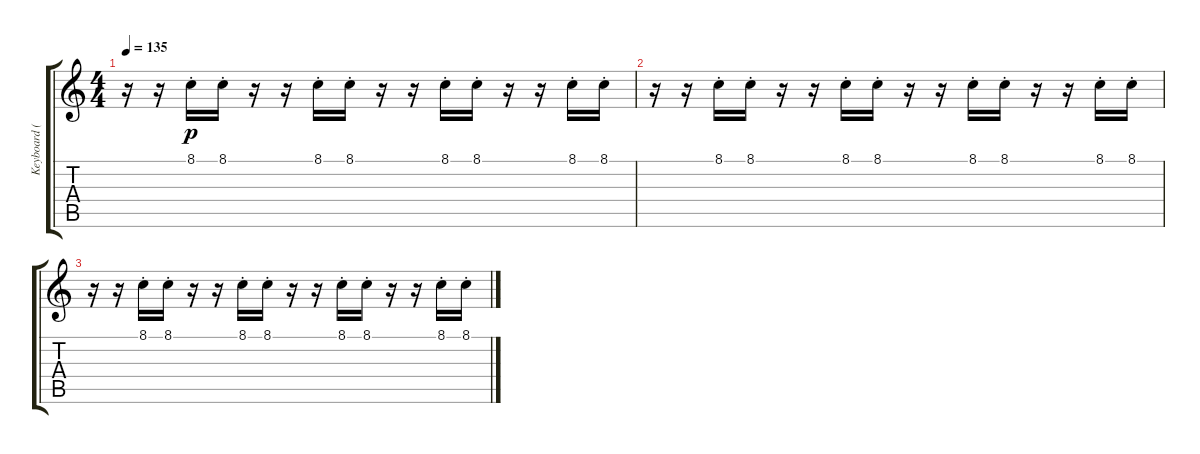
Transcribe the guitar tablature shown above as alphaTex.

\track ("Keyboard (2)" "Keyboard (") {instrument lead2sawtooth}
\staff {score tabs}
\tuning (E4 B3 G3 D3 A2 E2) {hide}
\ts (4 4)
\tempo 135
\clef g2
\ks c
r.16{dy p} r.16 8.1{st}.16 8.1{st}.16 r.16 r.16 8.1{st}.16 8.1{st}.16 r.16 r.16 8.1{st}.16 8.1{st}.16 r.16 r.16 8.1{st}.16 8.1{st}.16 |
r.16 r.16 8.1{st}.16 8.1{st}.16 r.16 r.16 8.1{st}.16 8.1{st}.16 r.16 r.16 8.1{st}.16 8.1{st}.16 r.16 r.16 8.1{st}.16 8.1{st}.16 |
r.16 r.16 8.1{st}.16 8.1{st}.16 r.16 r.16 8.1{st}.16 8.1{st}.16 r.16 r.16 8.1{st}.16 8.1{st}.16 r.16 r.16 8.1{st}.16 8.1{st}.16
